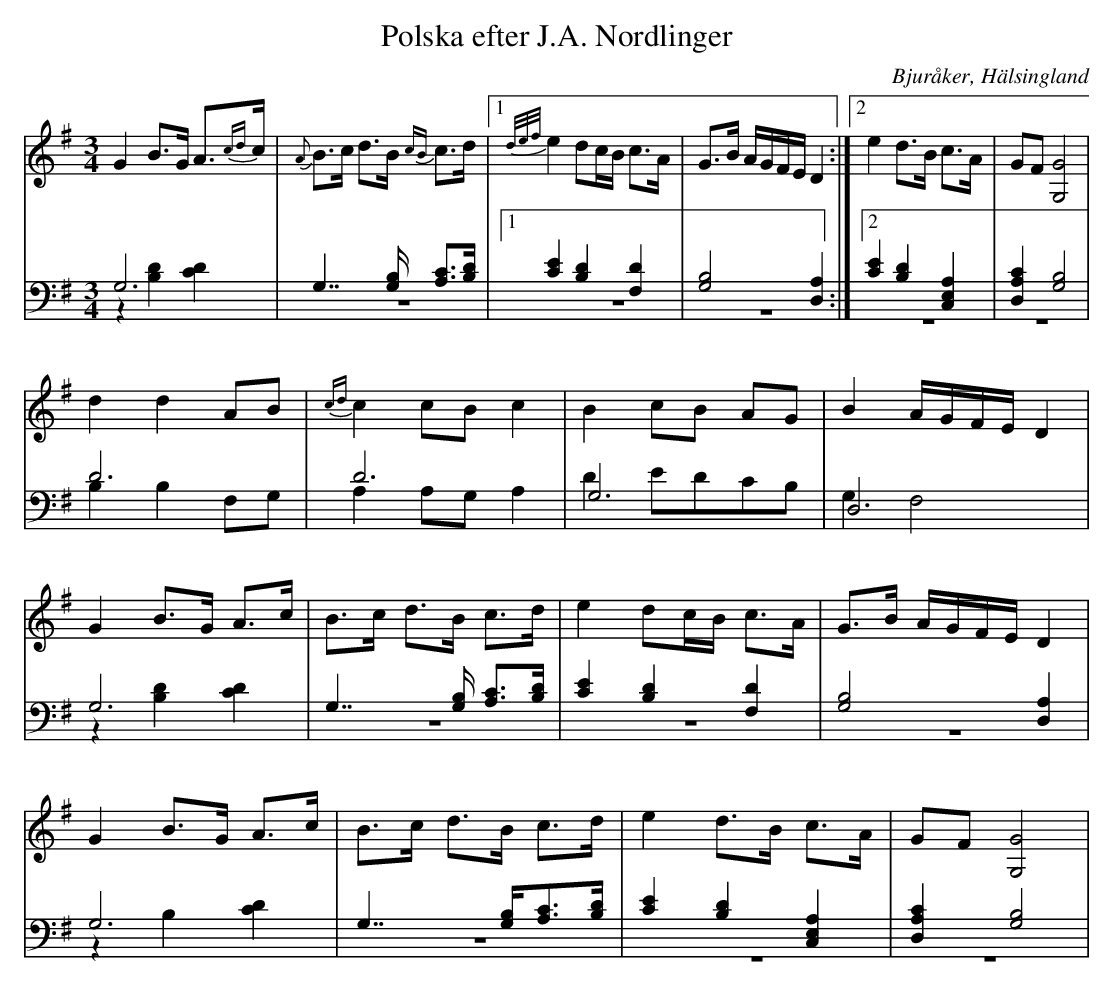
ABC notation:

X:1
T: Polska efter J.A. Nordlinger
O: Bjuråker, Hälsingland
M: 3/4
L: 1/8
K: G
V:1
V:2
V:3 merge
V:1
G2 B>G A>{cd2/3}c|{A}B>c d>B {cB}c>d |1 {d/e/f/}e2 dc/B/ c>A| G>B A/G/F/E/ D2:|2 e2 d>B c>A|GF [G4G,4]  |
 d2 d2 AB|{cd}c2 cB c2|B2 cB AG|B2 A/G/F/E/ D2 |
G2 B>G A>c|B>c d>B c>d |e2 dc/B/ c>A|G>B A/G/F/E/ D2 |
G2 B>G A>c |B>c d>B c>d|e2 d>B c>A|GF [G,4G4] |
V:2 clef=bass
 G,6|G,7/2 [G,/B,/] [A,C]>[B,D]|1 [C2E2] [B,2D2] [F,2D2]| [G,4B,4] [D,2A,2]:|2 [C2E2] [B,2D2] [C,2E,2A,2]| [D,2A,2C2] [G,4B,4]|
D6 |D6 |G,6|D,6 |
G,6 | G,7/2 [G,/B,/] [A,C]>[B,D]| [C2E2] [B,2D2] [F,2D2]| [G,4B,4] [D,2A,2]|
G,6 |G,7/2 [G,/B,/][A,C]>[B,D]|[C2E2] [B,2D2] [C,2E,2A,2]|[D,2A,2C2] [G,4B,4] |
V:3 clef=bass
z2 [B,2D2] [C2D2]| z6|1 z6| z6:|2 z6|  z6|
B,2 B,2 F,G, |A,2 A,G, A,2 |D2 EDCB,|G,2 F,4 |
z2 [B,2D2] [C2D2]| z6 |z6 |z6|
z2 B,2 [C2D2] |z6|z6|z6|
